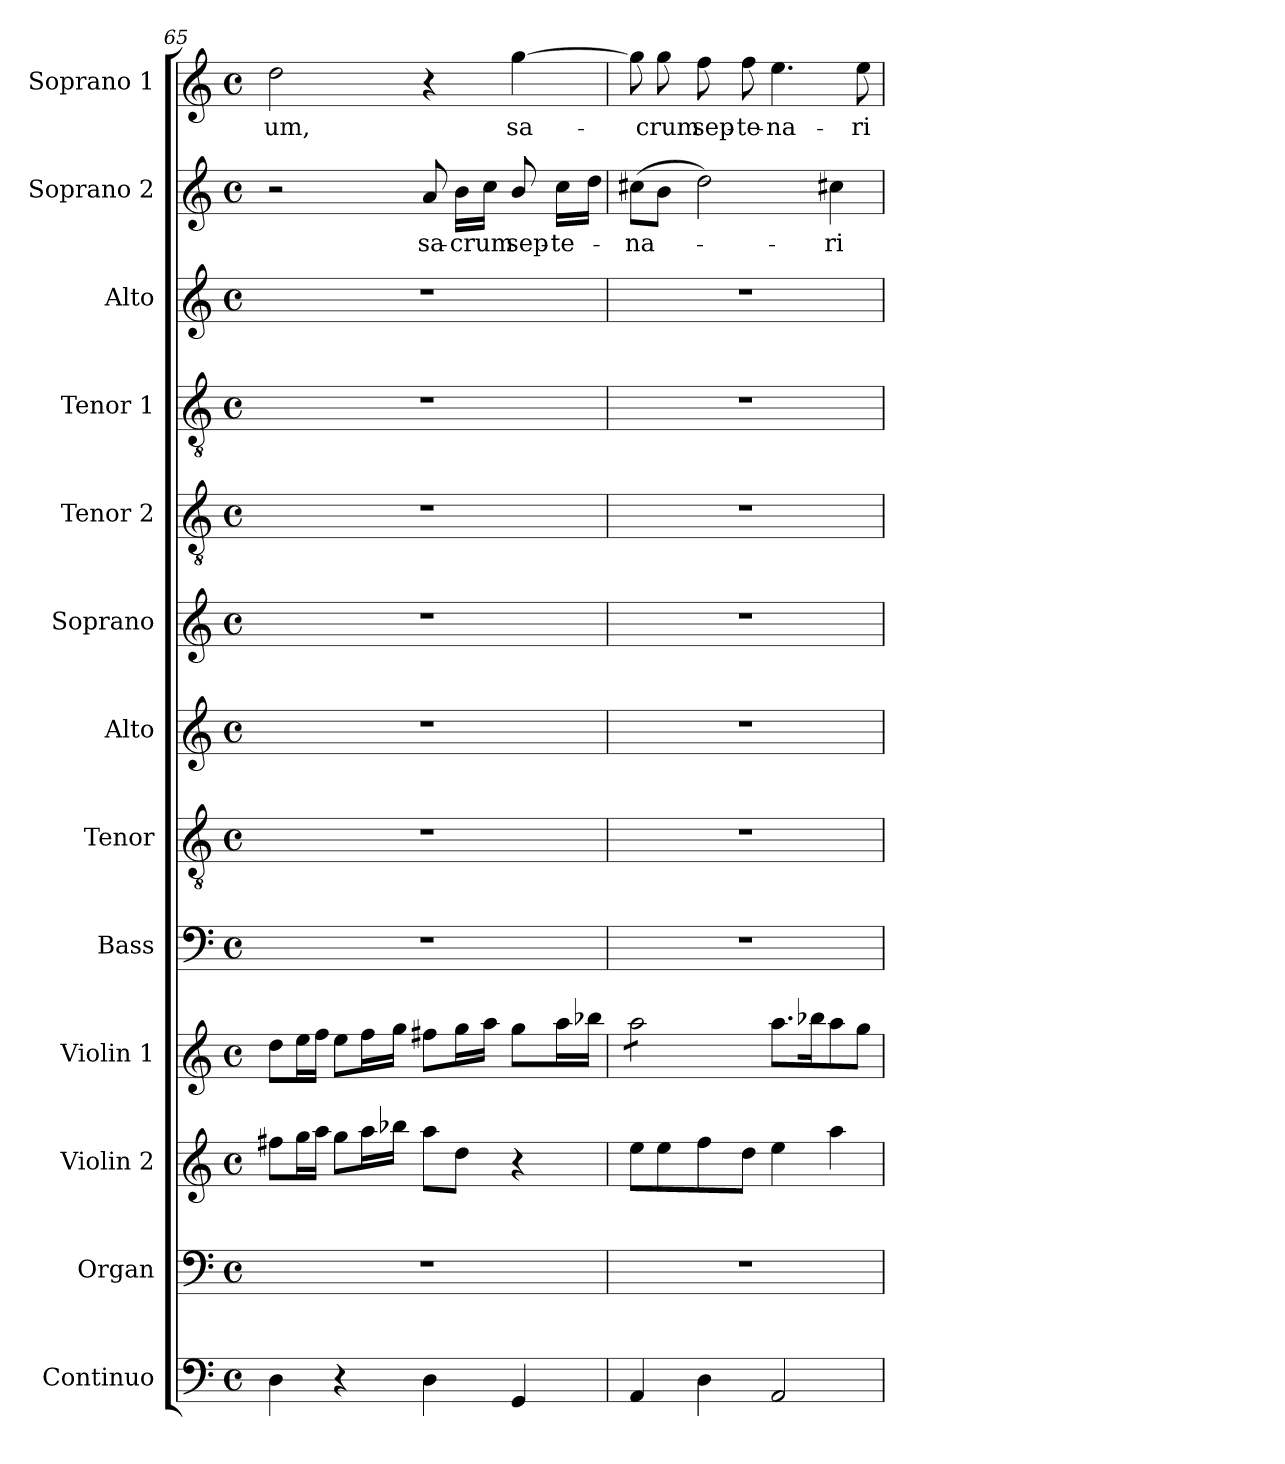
**kern	**kern	**kern	**kern	**kern	**kern	**kern	**kern	**kern	**kern	**kern	**kern	**text	**kern	**text
*part13	*part12	*part11	*part10	*part9	*part8	*part7	*part6	*part5	*part4	*part3	*part2	*part2	*part1	*part1
*staff13	*staff12	*staff11	*staff10	*staff9	*staff8	*staff7	*staff6	*staff5	*staff4	*staff3	*staff2	*staff2	*staff1	*staff1
*I"Continuo	*I"Organ	*I"Violin 2	*I"Violin 1	*I"Bass	*I"Tenor	*I"Alto	*I"Soprano	*I"Tenor 2	*I"Tenor 1	*I"Alto	*I"Soprano 2	*	*I"Soprano 1	*
*I'Cont.	*I'Org.	*I'Vln. 2	*I'Vln. 1	*I'B.	*I'T.	*I'A.	*I'S.	*I'T2.	*I'T1.	*I'A.	*I'S2.	*	*I'S1.	*
*clefF4	*clefF4	*clefG2	*clefG2	*clefF4	*clefGv2	*clefG2	*clefG2	*clefGv2	*clefGv2	*clefG2	*clefG2	*	*clefG2	*
*	*	*	*	*	*ITrd7c12	*	*	*ITrd7c12	*ITrd7c12	*	*	*	*	*
*k[]	*k[]	*k[]	*k[]	*k[]	*k[]	*k[]	*k[]	*k[]	*k[]	*k[]	*k[]	*	*k[]	*
*C:	*C:	*C:	*C:	*C:	*C:	*C:	*C:	*C:	*C:	*C:	*C:	*	*C:	*
*M4/4	*M4/4	*M4/4	*M4/4	*M4/4	*M4/4	*M4/4	*M4/4	*M4/4	*M4/4	*M4/4	*M4/4	*	*M4/4	*
*met(c)	*met(c)	*met(c)	*met(c)	*met(c)	*met(c)	*met(c)	*met(c)	*met(c)	*met(c)	*met(c)	*met(c)	*	*met(c)	*
=65	=65	=65	=65	=65	=65	=65	=65	=65	=65	=65	=65	=65	=65	=65
!	!	!	!	!	!	!	!	!	!	!	!	!	!	!LO:LY:b:color=#000000
4Di\	1r	8ff#Xi\L	8ddi\L	1r	1r	1r	1r	1r	1r	1r	2r	.	2ddi\	-um,
.	.	16ggi\L	16eei\L	.	.	.	.	.	.	.	.	.	.	.
.	.	16aai\JJ	16ffi\JJ	.	.	.	.	.	.	.	.	.	.	.
4r	.	8ggi\L	8eei\L	.	.	.	.	.	.	.	.	.	.	.
.	.	16aai\L	16ffi\L	.	.	.	.	.	.	.	.	.	.	.
.	.	16bb-Xi\JJ	16ggi\JJ	.	.	.	.	.	.	.	.	.	.	.
!	!	!	!	!	!	!	!	!	!	!	!	!LO:LY:b:color=#000000	!	!
4Di\	.	8aai\L	8ff#Xi\L	.	.	.	.	.	.	.	8ai/	sa-	4r	.
!	!	!	!	!	!	!	!	!	!	!	!	!LO:LY:b:color=#000000	!	!
.	.	8ddi\J	16ggi\L	.	.	.	.	.	.	.	16bi\LL	-crum	.	.
.	.	.	16aai\JJ	.	.	.	.	.	.	.	16cci\JJ	.	.	.
!	!	!	!	!	!	!	!	!	!	!	!	!LO:LY:b:color=#000000	!	!
!	!	!	!	!	!	!	!	!	!	!	!	!	!	!LO:LY:b:color=#000000
4GGi/	.	4r	8ggi\L	.	.	.	.	.	.	.	8bi/	sep-	[4ggi\	sa-
!	!	!	!	!	!	!	!	!	!	!	!	!LO:LY:b:color=#000000	!	!
.	.	.	16aai\L	.	.	.	.	.	.	.	16cci\LL	-te-	.	.
.	.	.	16bb-Xi\JJ	.	.	.	.	.	.	.	16ddi\JJ	.	.	.
=66	=66	=66	=66	=66	=66	=66	=66	=66	=66	=66	=66	=66	=66	=66
!	!	!	!	!	!	!	!	!	!	!	!	!LO:LY:b:color=#000000	!	!
*	*	*	*tremolo	*	*	*	*	*	*	*	*	*	*	*
4AAi/	1r	8eei\L	8aai\L	1r	1r	1r	1r	1r	1r	1r	(8cc#Xi\L	-na-	8ggi\]	.
!	!	!	!	!	!	!	!	!	!	!	!	!	!	!LO:LY:b:color=#000000
.	.	8eei\	8aai\	.	.	.	.	.	.	.	8bi\J	.	8ggi\	-crum
!	!	!	!	!	!	!	!	!	!	!	!	!	!	!LO:LY:b:color=#000000
4Di\	.	8ffi\	8aai\	.	.	.	.	.	.	.	2ddi\)	.	8ffi\	sep-
!	!	!	!	!	!	!	!	!	!	!	!	!	!	!LO:LY:b:color=#000000
.	.	8ddi\J	8aai\J	.	.	.	.	.	.	.	.	.	8ffi\	-te-
*	*	*	*Xtremolo	*	*	*	*	*	*	*	*	*	*	*
!	!	!	!	!	!	!	!	!	!	!	!	!	!	!LO:LY:b:color=#000000
2AAi/	.	4eei\	8.aai\L	.	.	.	.	.	.	.	.	.	4.eei\	-na-
.	.	.	16bb-Xi\k	.	.	.	.	.	.	.	.	.	.	.
!	!	!	!	!	!	!	!	!	!	!	!	!LO:LY:b:color=#000000	!	!
.	.	4aai\	8aai\	.	.	.	.	.	.	.	4cc#Xi\	-ri-	.	.
!	!	!	!	!	!	!	!	!	!	!	!	!	!	!LO:LY:b:color=#000000
.	.	.	8ggi\J	.	.	.	.	.	.	.	.	.	8eei\	-ri-
=	=	=	=	=	=	=	=	=	=	=	=	=	=	=
*-	*-	*-	*-	*-	*-	*-	*-	*-	*-	*-	*-	*-	*-	*-
